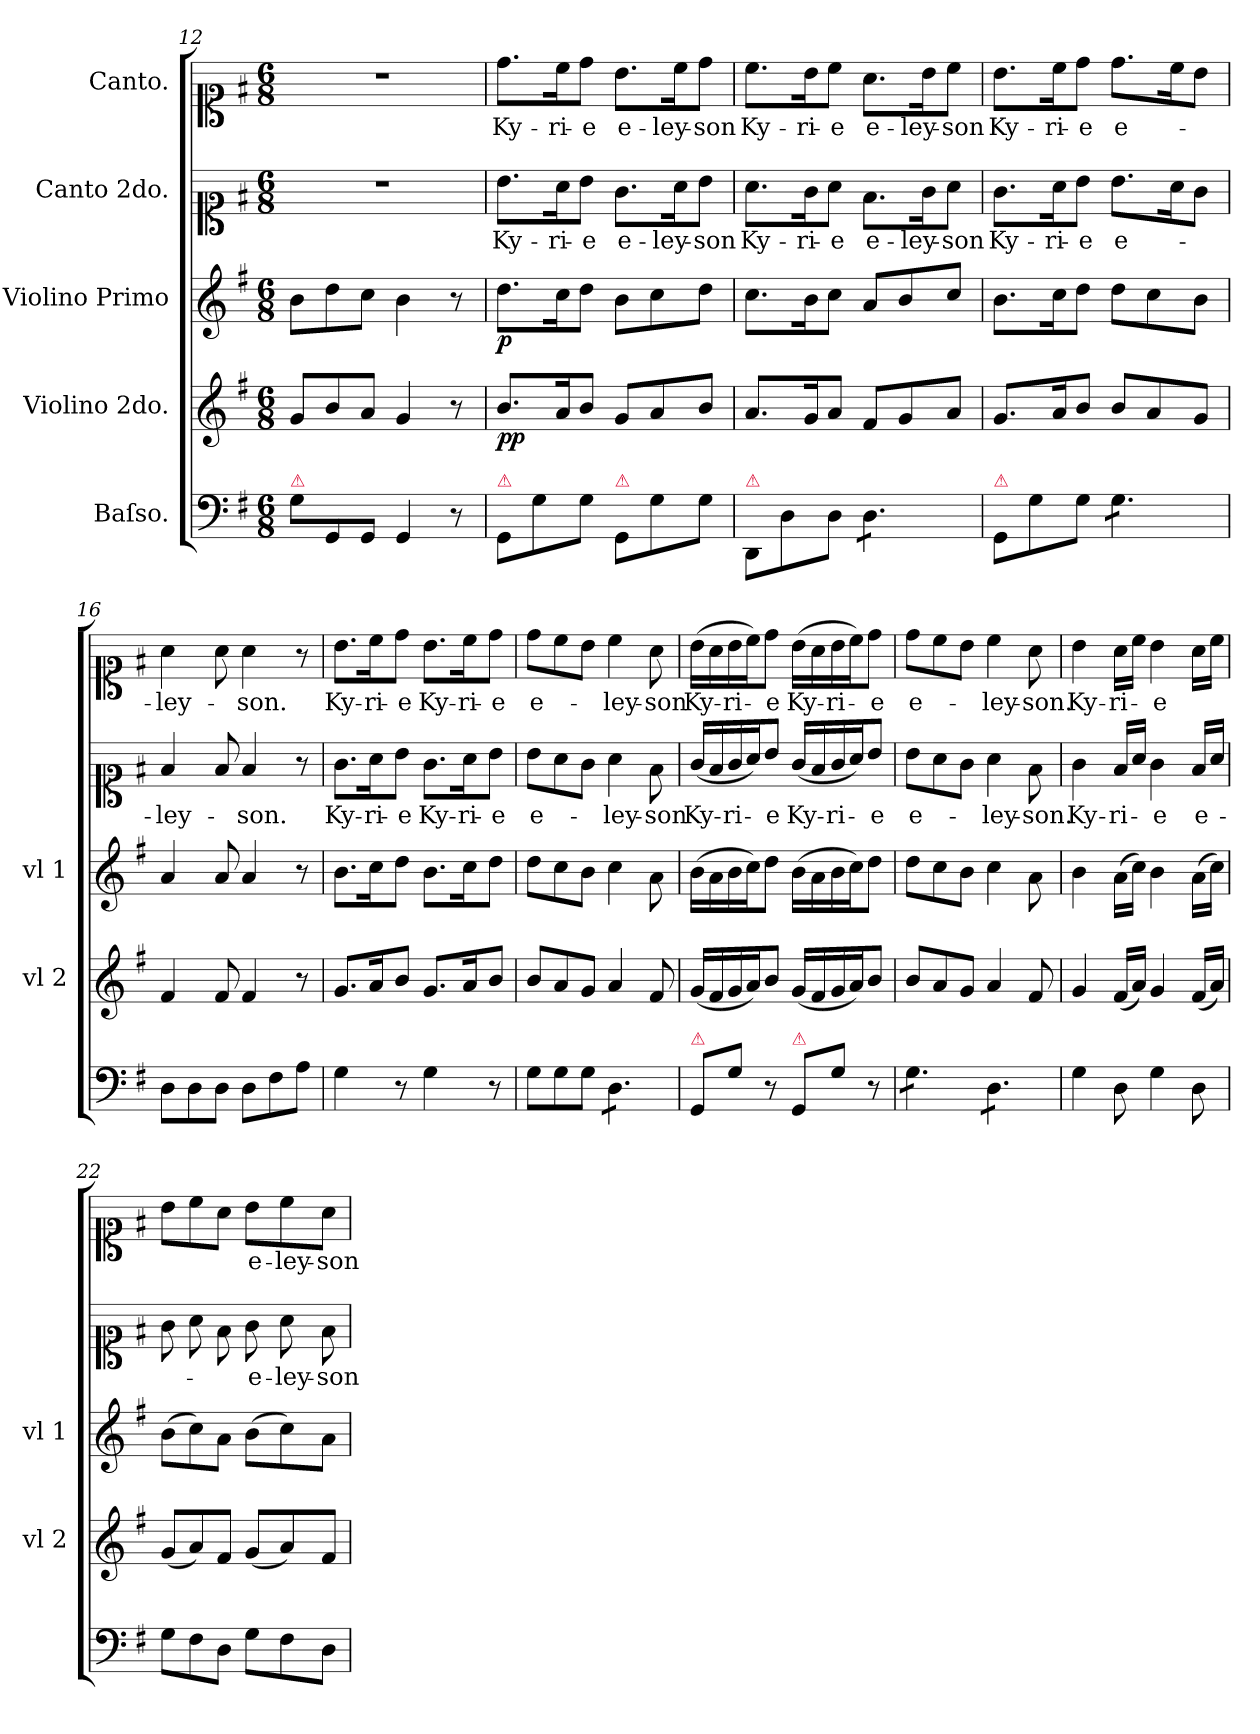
**kern	**kern	**dynam	**kern	**dynam	**kern	**text	**kern	**text
*part5	*part4	*part4	*part3	*part3	*part2	*part2	*part1	*part1
*staff5	*staff4	*staff4	*staff3	*staff3	*staff2	*staff2	*staff1	*staff1
*I"Baſso.	*I"Violino 2do.	*	*I"Violino Primo	*	*I"Canto 2do.	*	*I"Canto.	*
*	*I'vl 2	*	*I'vl 1	*	*	*	*	*
*clefF4	*clefG2	*	*clefG2	*	*clefC1	*	*clefC1	*
*k[f#]	*k[f#]	*	*k[f#]	*	*k[f#]	*	*k[f#]	*
*M6/8	*M6/8	*	*M6/8	*	*M6/8	*	*M6/8	*
=12	=12	=12	=12	=12	=12	=12	=12	=12
!LO:TX:a:color=crimson:t=⚠	!	!	!	!	!	!	!	!
8G\L	8g/L	.	8b\L	.	2.r	.	2.r	.
8GG/	8b/	.	8dd\	.	.	.	.	.
8GG/J	8a/J	.	8cc\J	.	.	.	.	.
4GG/	4g/	.	4b\	.	.	.	.	.
8r	8r	.	8r	.	.	.	.	.
=13	=13	=13	=13	=13	=13	=13	=13	=13
!LO:TX:a:color=crimson:t=⚠	!	!	!	!	!	!	!	!
!	!	!LO:DY:b	!	!LO:DY:b	!	!	!	!
8GG/L	8.b/L	pp	8.dd\L	p.	8.b\L	Ky-	8.dd\L	Ky-
8G\	.	.	.	.	.	.	.	.
.	16a/K	.	16cc\K	.	16a\K	-ri-	16cc\K	-ri-
8G\J	8b/J	.	8dd\J	.	8b\J	-e	8dd\J	-e
!LO:TX:a:color=crimson:t=⚠	!	!	!	!	!	!	!	!
8GG/L	8g/L	.	8b\L	.	8.g\L	e-	8.b\L	e-
8G\	8a/	.	8cc\	.	.	.	.	.
.	.	.	.	.	16a\K	-ley-	16cc\K	-ley-
8G\J	8b/J	.	8dd\J	.	8b\J	-son	8dd\J	-son
=14	=14	=14	=14	=14	=14	=14	=14	=14
!LO:TX:a:color=crimson:t=⚠	!	!	!	!	!	!	!	!
!	!	!	!	!	!	!LO:LY:i	!	!
8DD/L	8.a/L	.	8.cc\L	.	8.a\L	Ky-	8.cc\L	Ky-
8D\	.	.	.	.	.	.	.	.
!	!	!	!	!	!	!LO:LY:i	!	!
.	16g/K	.	16b\K	.	16g\K	-ri-	16b\K	-ri-
!	!	!	!	!	!	!LO:LY:i	!	!
8D\J	8a/J	.	8cc\J	.	8a\J	-e	8cc\J	-e
!	!	!	!	!	!	!LO:LY:i	!	!
*tremolo	*	*	*	*	*	*	*	*
8D\L	8f#/L	.	8a/L	.	8.f#\L	e-	8.a\L	e-
8D\	8g/	.	8b/	.	.	.	.	.
!	!	!	!	!	!	!LO:LY:i	!	!
.	.	.	.	.	16g\K	-ley-	16b\K	-ley-
!	!	!	!	!	!	!LO:LY:i	!	!
8D\J	8a/J	.	8cc/J	.	8a\J	-son	8cc\J	-son
*Xtremolo	*	*	*	*	*	*	*	*
=15	=15	=15	=15	=15	=15	=15	=15	=15
!LO:TX:a:color=crimson:t=⚠	!	!	!	!	!	!	!	!
8GG/L	8.g/L	.	8.b\L	.	8.g\L	Ky-	8.b\L	Ky-
8G\	.	.	.	.	.	.	.	.
.	16a/K	.	16cc\K	.	16a\K	-ri-	16cc\K	-ri-
8G\J	8b/J	.	8dd\J	.	8b\J	-e	8dd\J	-e
*tremolo	*	*	*	*	*	*	*	*
8G\L	8b/L	.	8dd\L	.	8.b\L	e-	8.dd\L	e-
8G\	8a/	.	8cc\	.	.	.	.	.
.	.	.	.	.	16a\K	.	16cc\K	.
8G\J	8g/J	.	8b\J	.	8g\J	.	8b\J	.
*Xtremolo	*	*	*	*	*	*	*	*
=16	=16	=16	=16	=16	=16	=16	=16	=16
8D\L	4f#/	.	4a/	.	4f#/	-ley-	4a\	-ley-
8D\	.	.	.	.	.	.	.	.
8D\J	8f#/	.	8a/	.	8f#/	.	8a\	.
8D\L	4f#/	.	4a/	.	4f#/	-son.	4a\	-son.
8F#\	.	.	.	.	.	.	.	.
8A\J	8r	.	8r	.	8r	.	8r	.
=17	=17	=17	=17	=17	=17	=17	=17	=17
4G\	8.g/L	.	8.b\L	.	8.g\L	Ky-	8.b\L	Ky-
.	16a/K	.	16cc\K	.	16a\K	-ri-	16cc\K	-ri-
8r	8b/J	.	8dd\J	.	8b\J	-e	8dd\J	-e
!	!	!	!	!	!	!LO:LY:i	!	!LO:LY:i
4G\	8.g/L	.	8.b\L	.	8.g\L	Ky-	8.b\L	Ky-
!	!	!	!	!	!	!LO:LY:i	!	!LO:LY:i
.	16a/K	.	16cc\K	.	16a\K	-ri-	16cc\K	-ri-
!	!	!	!	!	!	!LO:LY:i	!	!LO:LY:i
8r	8b/J	.	8dd\J	.	8b\J	-e	8dd\J	-e
=18	=18	=18	=18	=18	=18	=18	=18	=18
8G\L	8b/L	.	8dd\L	.	8b\L	e-	8dd\L	e-
8G\	8a/	.	8cc\	.	8a\	.	8cc\	.
8G\J	8g/J	.	8b\J	.	8g\J	.	8b\J	.
*tremolo	*	*	*	*	*	*	*	*
8D\L	4a/	.	4cc\	.	4a\	-ley-	4cc\	-ley-
8D\	.	.	.	.	.	.	.	.
8D\J	8f#/	.	8a\	.	8f#\	-son	8a\	-son
*Xtremolo	*	*	*	*	*	*	*	*
=19	=19	=19	=19	=19	=19	=19	=19	=19
!LO:TX:a:color=crimson:t=⚠	!	!	!	!	!	!	!	!
8GG/L	(<16g/LL	.	(>16b\LL	.	(<16g/LL	Ky-	(>16b\LL	Ky-
.	16f#/	.	16a\	.	16f#/	.	16a\	.
8G\J	16g/	.	16b\	.	16g/	-ri-	16b\	-ri-
.	16a/J)	.	16cc\J)	.	16a/J)	.	16cc\J)	.
8r	8b/J	.	8dd\J	.	8b/J	-e	8dd\J	-e
!LO:TX:a:color=crimson:t=⚠	!	!	!	!	!	!	!	!
!	!	!	!	!	!	!LO:LY:i	!	!LO:LY:i
8GG/L	(<16g/LL	.	(>16b\LL	.	(16g/LL	Ky-	(>16b\LL	Ky-
.	16f#/	.	16a\	.	16f#/	.	16a\	.
!	!	!	!	!	!	!LO:LY:i	!	!LO:LY:i
8G\J	16g/	.	16b\	.	16g/	-ri-	16b\	-ri-
.	16a/J)	.	16cc\J)	.	16a/J)	.	16cc\J)	.
!	!	!	!	!	!	!LO:LY:i	!	!LO:LY:i
8r	8b/J	.	8dd\J	.	8b/J	-e	8dd\J	-e
=20	=20	=20	=20	=20	=20	=20	=20	=20
*tremolo	*	*	*	*	*	*	*	*
8G\L	8b/L	.	8dd\L	.	8b\L	e-	8dd\L	e-
8G\	8a/	.	8cc\	.	8a\	.	8cc\	.
8G\J	8g/J	.	8b\J	.	8g\J	.	8b\J	.
8D\L	4a/	.	4cc\	.	4a\	-ley-	4cc\	-ley-
8D\	.	.	.	.	.	.	.	.
8D\J	8f#/	.	8a\	.	8f#\	-son.	8a\	-son.
*Xtremolo	*	*	*	*	*	*	*	*
=21	=21	=21	=21	=21	=21	=21	=21	=21
4G\	4g/	.	4b\	.	4g\	Ky-	4b\	Ky-
8D\	(<16f#/LL	.	(>16a\LL	.	16f#/LL	-ri-	16a\LL	-ri-
.	16a/JJ)	.	16cc\JJ)	.	16a/JJ	.	16cc\JJ	.
4G\	4g/	.	4b\	.	4g\	-e	4b\	-e
8D\	(<16f#/LL	.	(>16a\LL	.	16f#/LL	e-	16a\LL	.
.	16a/JJ)	.	16cc\JJ)	.	16a/JJ	.	16cc\JJ	.
=22	=22	=22	=22	=22	=22	=22	=22	=22
8G\L	(<8g/L	.	(>8b\L	.	8g\	.	8b\L	.
8F#\	8a/)	.	8cc\)	.	8a\	.	8cc\	.
8D\J	8f#/J	.	8a\J	.	8f#\	.	8a\J	.
8G\L	(<8g/L	.	(>8b\L	.	8g\	-e-	8b\L	e-
8F#\	8a/)	.	8cc\)	.	8a\	-ley-	8cc\	-ley-
8D\J	8f#/J	.	8a\J	.	8f#\	-son	8a\J	-son
=	=	=	=	=	=	=	=	=
*-	*-	*-	*-	*-	*-	*-	*-	*-
